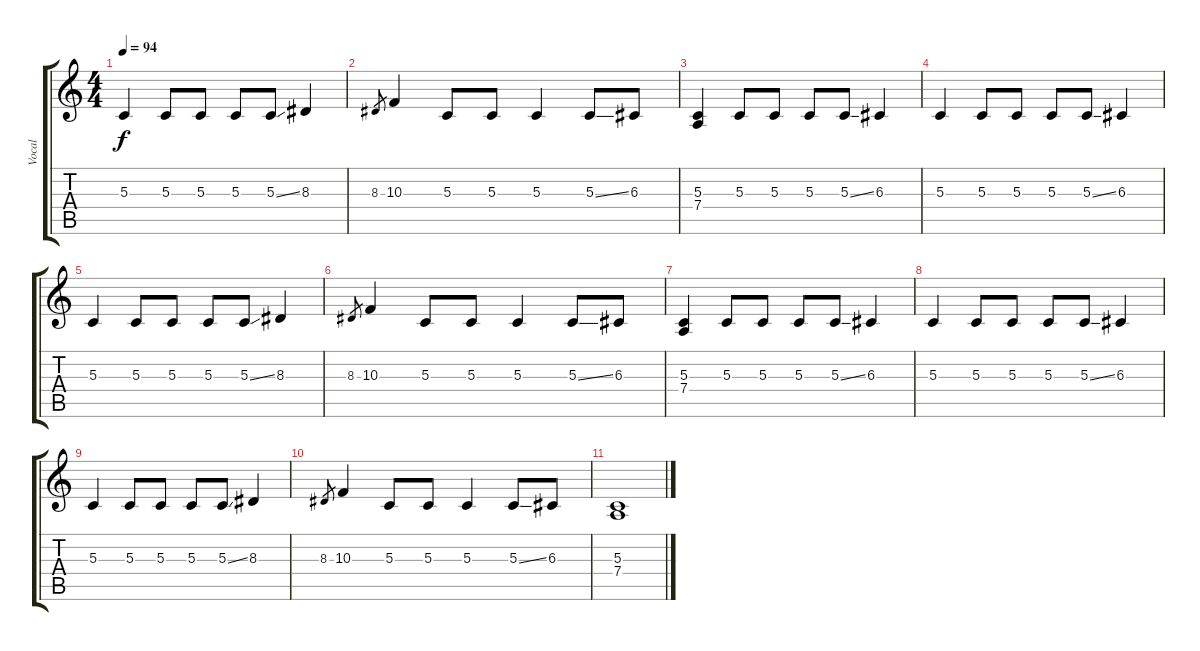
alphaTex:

\track ("Vocal" "Vocal") {instrument bassoon}
\staff {score tabs}
\tuning (E4 B3 G3 D3 A2 E2) {hide}
\ts (4 4)
\tempo 94
\clef g2
\ks c
5.3.4{dy f} 5.3.8 5.3.8 5.3.8 5.3{ss}.8 8.3.4 |
8.3.8{gr} 10.3.4 5.3.8 5.3.8 5.3.4 5.3{ss}.8 6.3.8 |
(5.3 7.4).4 5.3.8 5.3.8 5.3.8 5.3{ss}.8 6.3.4 |
5.3.4 5.3.8 5.3.8 5.3.8 5.3{ss}.8 6.3.4 |
5.3.4 5.3.8 5.3.8 5.3.8 5.3{ss}.8 8.3.4 |
8.3.8{gr} 10.3.4 5.3.8 5.3.8 5.3.4 5.3{ss}.8 6.3.8 |
(5.3 7.4).4 5.3.8 5.3.8 5.3.8 5.3{ss}.8 6.3.4 |
5.3.4 5.3.8 5.3.8 5.3.8 5.3{ss}.8 6.3.4 |
5.3.4 5.3.8 5.3.8 5.3.8 5.3{ss}.8 8.3.4 |
8.3.8{gr} 10.3.4 5.3.8 5.3.8 5.3.4 5.3{ss}.8 6.3.8 |
(5.3 7.4).1
